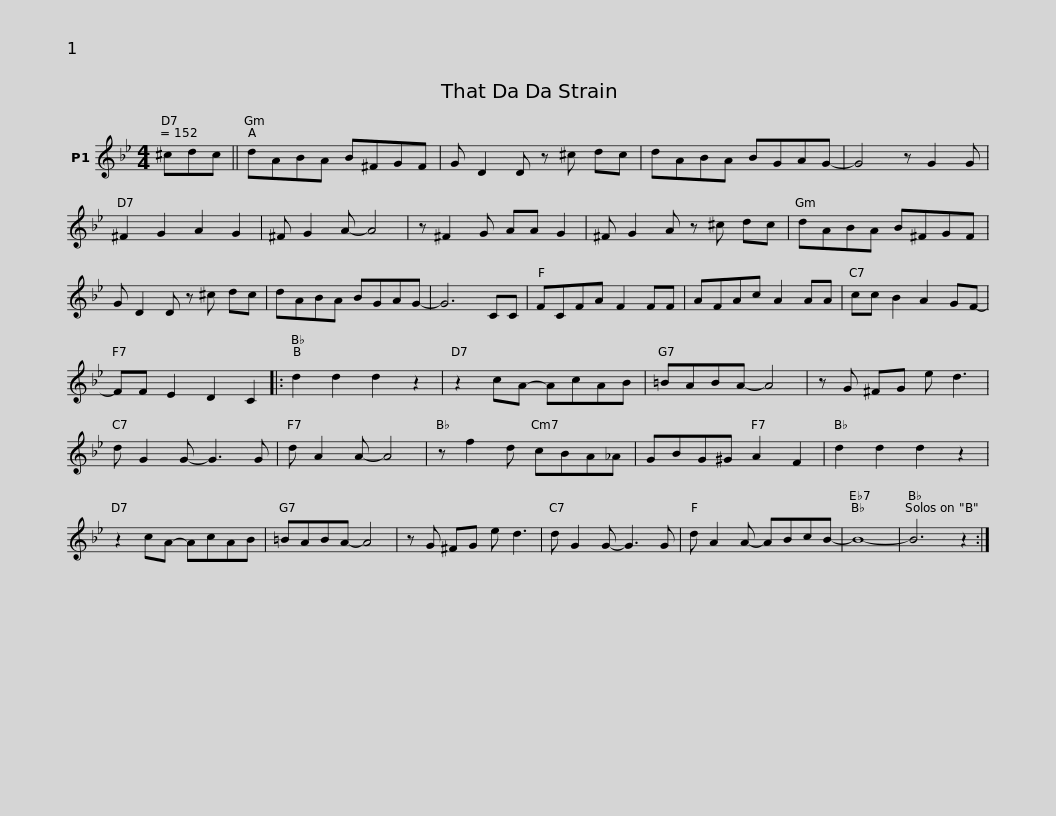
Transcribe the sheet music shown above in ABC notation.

X:1
L:1/8
M:4/4
I:linebreak $
K:Bb
V:1 treble
V:1
 ^cdc || dABA B^FGF | G D2 D z ^c dc | dABA BGAG- | G4 z G2 G |$ %5
 ^F2 G2 A2 G2 | ^F G2 A- A4 | z ^F2 G AA G2 | ^F G2 A z ^c dc |$ dABA B^FGF | %10
 G D2 D z ^c dc | dABA BGAG- | G6 CC |$ FCFA F2 FF | AFAc A2 AA | %15
 cc B2 A2 GF- | FF E2 D2 C2 |:$ d2 d2 d2 z2 | z2 cA- AcAB | =BABA- A4 | %20
 z G ^FG e d3 |$ d G2 G- G3 G | d A2 A- A4 | z f2 d cBA_A | GBG^G A2 F2 |$ %25
 d2 d2 d2 z2 | z2 cA- AcAB | =BABA- A4 | z G ^FG e d3 |$ d G2 G- G3 G | %30
 d A2 A- ABcB- | B8- | B6 z2 :| %33
